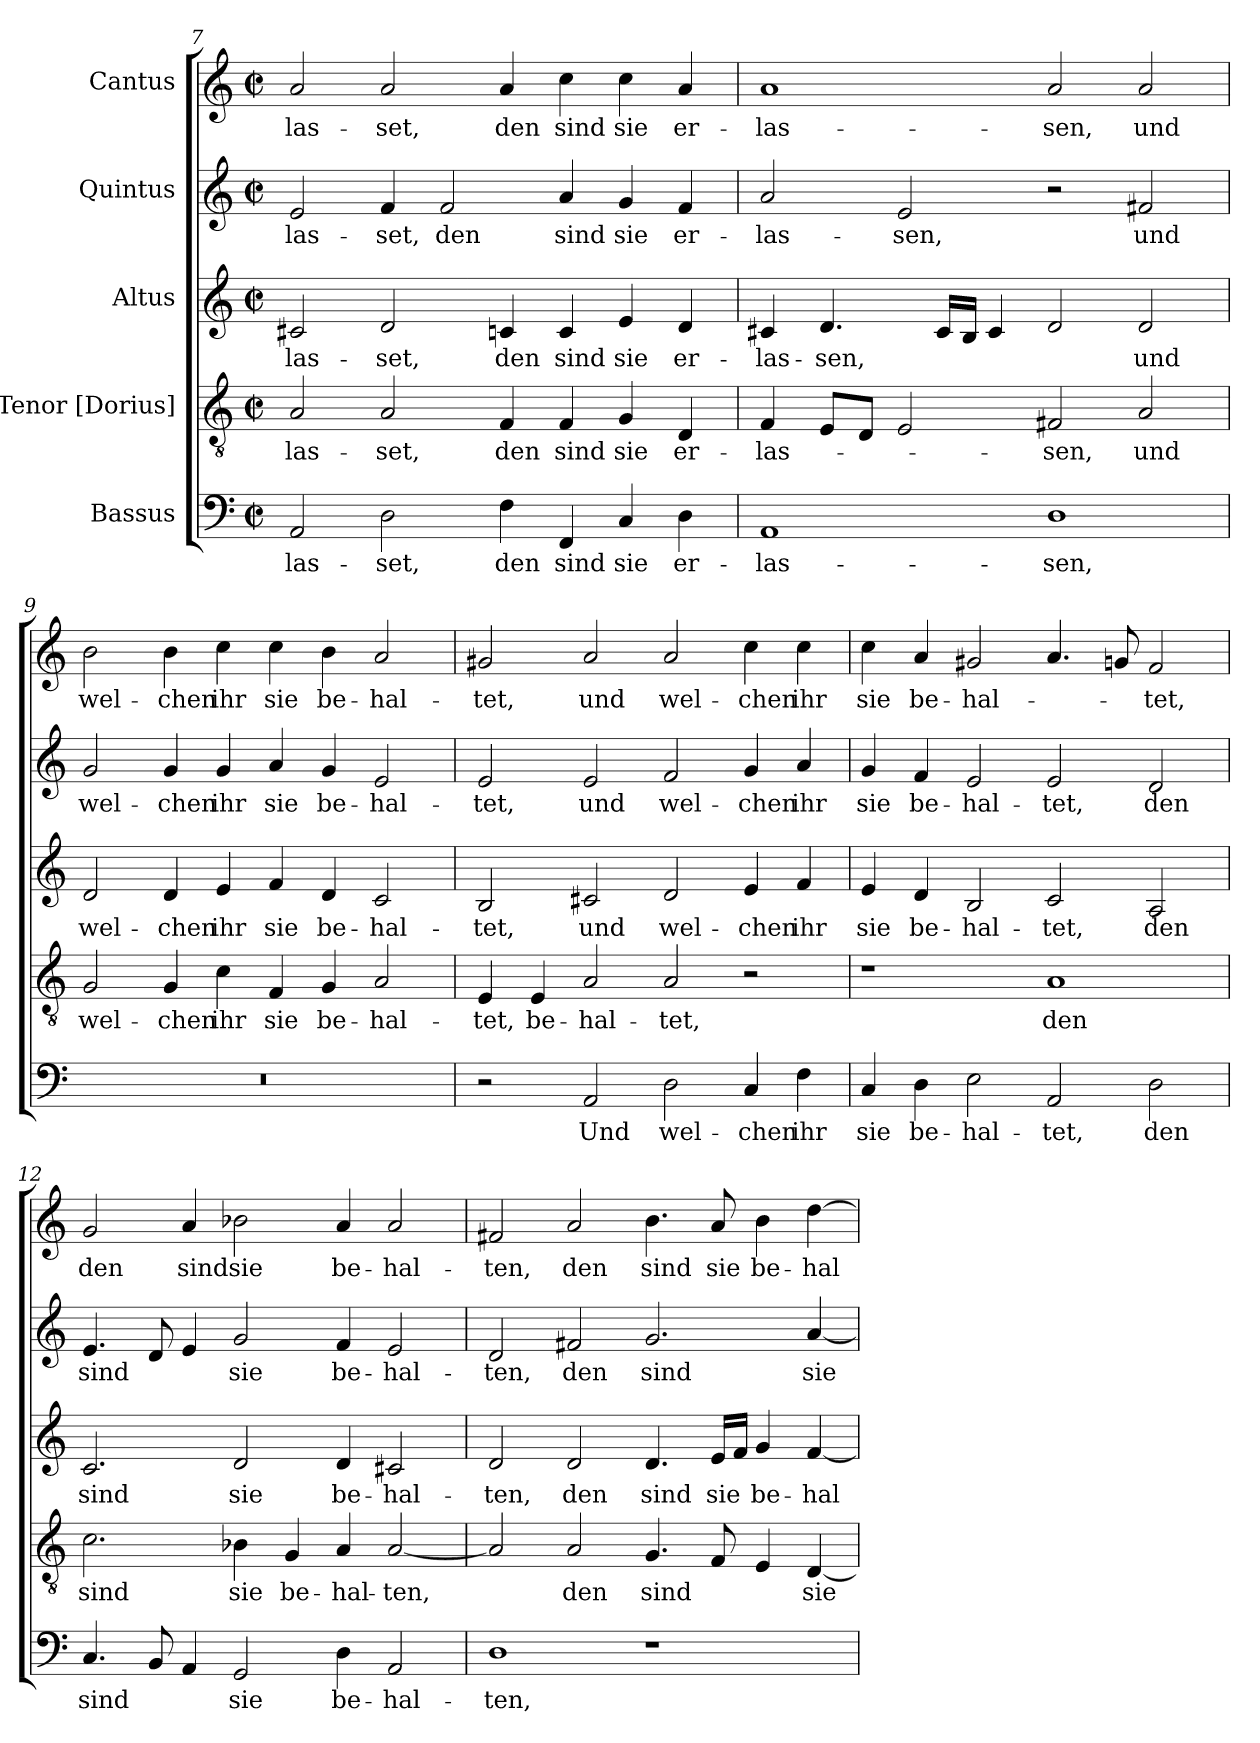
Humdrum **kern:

**kern	**text	**kern	**text	**kern	**text	**kern	**text	**kern	**text
*part5	*part5	*part4	*part4	*part3	*part3	*part2	*part2	*part1	*part1
*staff5	*staff5	*staff4	*staff4	*staff3	*staff3	*staff2	*staff2	*staff1	*staff1
*I"Bassus	*	*I"Tenor [Dorius]	*	*I"Altus	*	*I"Quintus	*	*I"Cantus	*
*clefF4	*	*clefGv2	*	*clefG2	*	*clefG2	*	*clefG2	*
*k[]	*	*k[]	*	*k[]	*	*k[]	*	*k[]	*
*M4/2	*	*M4/2	*	*M4/2	*	*M4/2	*	*M4/2	*
*met(c|)	*	*met(c|)	*	*met(c|)	*	*met(c|)	*	*met(c|)	*
=7	=7	=7	=7	=7	=7	=7	=7	=7	=7
!	!LO:LY:b	!	!LO:LY:b	!	!LO:LY:b	!	!LO:LY:b	!	!LO:LY:b
2AA/	-las-	2A/	-las-	2c#X/	-las-	2e/	-las-	2a/	-las-
!	!LO:LY:b	!	!LO:LY:b	!	!LO:LY:b	!	!LO:LY:b	!	!LO:LY:b
2D\	-set,	2A/	-set,	2d/	-set,	4f/	-set,	2a/	-set,
!	!	!	!	!	!	!	!LO:LY:b	!	!
.	.	.	.	.	.	2f/	den	.	.
!	!LO:LY:b	!	!LO:LY:b	!	!LO:LY:b	!	!	!	!LO:LY:b
4F\	den	4F/	den	4cn/	den	.	.	4a/	den
!	!LO:LY:b	!	!LO:LY:b	!	!LO:LY:b	!	!LO:LY:b	!	!LO:LY:b
4FF/	sind	4F/	sind	4c/	sind	4a/	sind	4cc\	sind
!	!LO:LY:b	!	!LO:LY:b	!	!LO:LY:b	!	!LO:LY:b	!	!LO:LY:b
4C/	sie	4G/	sie	4e/	sie	4g/	sie	4cc\	sie
!	!LO:LY:b	!	!LO:LY:b	!	!LO:LY:b	!	!LO:LY:b	!	!LO:LY:b
4D\	er-	4D/	er-	4d/	er-	4f/	er-	4a/	er-
=8	=8	=8	=8	=8	=8	=8	=8	=8	=8
!	!LO:LY:b	!	!LO:LY:b	!	!LO:LY:b	!	!LO:LY:b	!	!LO:LY:b
1AA	-las-	4F/	-las-	4c#X/	-las-	2a/	-las-	1a	-las-
!	!	!	!	!	!LO:LY:b	!	!	!	!
.	.	8E/L	.	4.d/	-sen,	.	.	.	.
.	.	8D/J	.	.	.	.	.	.	.
!	!	!	!	!	!	!	!LO:LY:b	!	!
.	.	2E/	.	.	.	2e/	-sen,	.	.
.	.	.	.	16c#/LL	.	.	.	.	.
.	.	.	.	16B/JJ	.	.	.	.	.
.	.	.	.	4c#/	.	.	.	.	.
!	!LO:LY:b	!	!LO:LY:b	!	!	!	!	!	!LO:LY:b
1D	-sen,	2F#X/	-sen,	2d/	.	2r	.	2a/	-sen,
!	!	!	!LO:LY:b	!	!LO:LY:b	!	!LO:LY:b	!	!LO:LY:b
.	.	2A/	und	2d/	und	2f#X/	und	2a/	und
!!LO:LB:g=z
=9	=9	=9	=9	=9	=9	=9	=9	=9	=9
!	!	!	!LO:LY:b	!	!LO:LY:b	!	!LO:LY:b	!	!LO:LY:b
0r	.	2G/	wel-	2d/	wel-	2g/	wel-	2b\	wel-
!	!	!	!LO:LY:b	!	!LO:LY:b	!	!LO:LY:b	!	!LO:LY:b
.	.	4G/	-chen	4d/	-chen	4g/	-chen	4b\	-chen
!	!	!	!LO:LY:b	!	!LO:LY:b	!	!LO:LY:b	!	!LO:LY:b
.	.	4c\	ihr	4e/	ihr	4g/	ihr	4cc\	ihr
!	!	!	!LO:LY:b	!	!LO:LY:b	!	!LO:LY:b	!	!LO:LY:b
.	.	4F/	sie	4f/	sie	4a/	sie	4cc\	sie
!	!	!	!LO:LY:b	!	!LO:LY:b	!	!LO:LY:b	!	!LO:LY:b
.	.	4G/	be-	4d/	be-	4g/	be-	4b\	be-
!	!	!	!LO:LY:b	!	!LO:LY:b	!	!LO:LY:b	!	!LO:LY:b
.	.	2A/	-hal-	2c/	-hal-	2e/	-hal-	2a/	-hal-
=10	=10	=10	=10	=10	=10	=10	=10	=10	=10
!	!	!	!LO:LY:b	!	!LO:LY:b	!	!LO:LY:b	!	!LO:LY:b
2r	.	4E/	-tet,	2B/	-tet,	2e/	-tet,	2g#X/	-tet,
!	!	!	!LO:LY:b	!	!	!	!	!	!
.	.	4E/	be-	.	.	.	.	.	.
!	!LO:LY:b	!	!LO:LY:b	!	!LO:LY:b	!	!LO:LY:b	!	!LO:LY:b
2AA/	Und	2A/	-hal-	2c#X/	und	2e/	und	2a/	und
!	!LO:LY:b	!	!LO:LY:b	!	!LO:LY:b	!	!LO:LY:b	!	!LO:LY:b
2D\	wel-	2A/	-tet,	2d/	wel-	2f/	wel-	2a/	wel-
!	!LO:LY:b	!	!	!	!LO:LY:b	!	!LO:LY:b	!	!LO:LY:b
4C/	-chen	2r	.	4e/	-chen	4g/	-chen	4cc\	-chen
!	!LO:LY:b	!	!	!	!LO:LY:b	!	!LO:LY:b	!	!LO:LY:b
4F\	ihr	.	.	4f/	ihr	4a/	ihr	4cc\	ihr
=11	=11	=11	=11	=11	=11	=11	=11	=11	=11
!	!LO:LY:b	!	!	!	!LO:LY:b	!	!LO:LY:b	!	!LO:LY:b
4C/	sie	1r	.	4e/	sie	4g/	sie	4cc\	sie
!	!LO:LY:b	!	!	!	!LO:LY:b	!	!LO:LY:b	!	!LO:LY:b
4D\	be-	.	.	4d/	be-	4f/	be-	4a/	be-
!	!LO:LY:b	!	!	!	!LO:LY:b	!	!LO:LY:b	!	!LO:LY:b
2E\	-hal-	.	.	2B/	-hal-	2e/	-hal-	2g#X/	-hal-
!	!LO:LY:b	!	!LO:LY:b	!	!LO:LY:b	!	!LO:LY:b	!	!
2AA/	-tet,	1A	den	2c/	-tet,	2e/	-tet,	4.a/	.
.	.	.	.	.	.	.	.	8gn/	.
!	!LO:LY:b	!	!	!	!LO:LY:b	!	!LO:LY:b	!	!LO:LY:b
2D\	den	.	.	2A/	den	2d/	den	2f/	-tet,
!!LO:PB:g=z
=12	=12	=12	=12	=12	=12	=12	=12	=12	=12
!	!LO:LY:b	!	!LO:LY:b	!	!LO:LY:b	!	!LO:LY:b	!	!LO:LY:b
4.C/	sind	2.c\	sind	2.c/	sind	4.e/	sind	2g/	den
8BB/	.	.	.	.	.	8d/	.	.	.
!	!	!	!	!	!	!	!	!	!LO:LY:b
4AA/	.	.	.	.	.	4e/	.	4a/	sind
!	!LO:LY:b	!	!LO:LY:b	!	!LO:LY:b	!	!LO:LY:b	!	!LO:LY:b
2GG/	sie	4B-X\	sie	2d/	sie	2g/	sie	2b-X\	sie
!	!	!	!LO:LY:b	!	!	!	!	!	!
.	.	4G/	be-	.	.	.	.	.	.
!	!LO:LY:b	!	!LO:LY:b	!	!LO:LY:b	!	!LO:LY:b	!	!LO:LY:b
4D\	be-	4A/	-hal-	4d/	be-	4f/	be-	4a/	be-
!	!LO:LY:b	!	!LO:LY:b	!	!LO:LY:b	!	!LO:LY:b	!	!LO:LY:b
2AA/	-hal-	[2A/	-ten,	2c#X/	-hal-	2e/	-hal-	2a/	-hal-
=13	=13	=13	=13	=13	=13	=13	=13	=13	=13
!	!LO:LY:b	!	!	!	!LO:LY:b	!	!LO:LY:b	!	!LO:LY:b
1D	-ten,	2A/]	.	2d/	-ten,	2d/	-ten,	2f#X/	-ten,
!	!	!	!LO:LY:b	!	!LO:LY:b	!	!LO:LY:b	!	!LO:LY:b
.	.	2A/	den	2d/	den	2f#X/	den	2a/	den
!	!	!	!LO:LY:b	!	!LO:LY:b	!	!LO:LY:b	!	!LO:LY:b
1r	.	4.G/	sind	4.d/	sind	2.g/	sind	4.b\	sind
!	!	!	!	!	!LO:LY:b	!	!	!	!LO:LY:b
.	.	8F/	.	16e/LL	sie	.	.	8a/	sie
.	.	.	.	16f/JJ	.	.	.	.	.
!	!	!	!	!	!LO:LY:b	!	!	!	!LO:LY:b
.	.	4E/	.	4g/	be-	.	.	4b\	be-
!	!	!	!LO:LY:b	!	!LO:LY:b	!	!LO:LY:b	!	!LO:LY:b
.	.	[4D/	sie	[4f/	-hal-	[4a/	sie	[4dd\	-hal-
=	=	=	=	=	=	=	=	=	=
*-	*-	*-	*-	*-	*-	*-	*-	*-	*-
